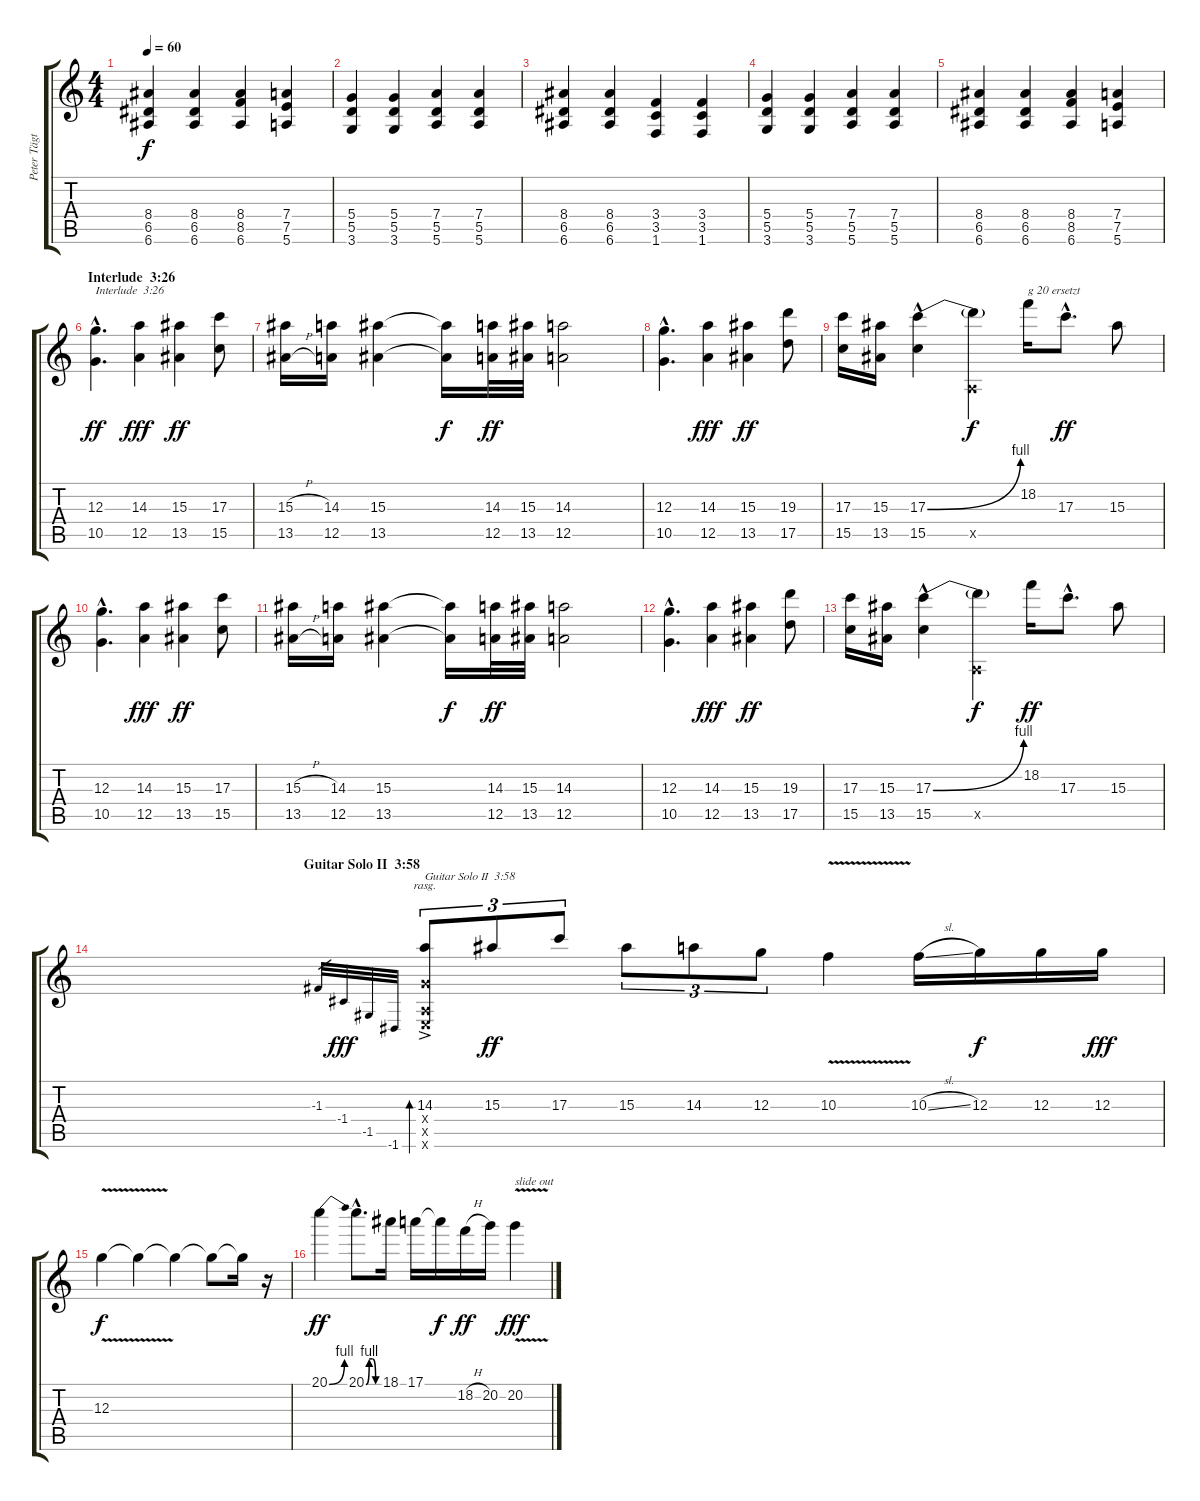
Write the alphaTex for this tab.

\track ("Peter Tägtgren (Verse + Solo)" "Peter Tägt") {instrument overdrivenguitar}
\staff {score tabs}
\tuning (E4 B3 G3 D3 A2 E2) {hide}
\ts (4 4)
\tempo 60
\clef g2
\ks c
(8.4 6.5 6.6).4{dy f} (8.4 6.5 6.6).4 (8.4 8.5 6.6).4 (7.4 7.5 5.6).4 |
(5.4 5.5 3.6).4 (5.4 5.5 3.6).4 (7.4 5.5 5.6).4 (7.4 5.5 5.6).4 |
(8.4 6.5 6.6).4 (8.4 6.5 6.6).4 (3.4 3.5 1.6).4 (3.4 3.5 1.6).4 |
(5.4 5.5 3.6).4 (5.4 5.5 3.6).4 (7.4 5.5 5.6).4 (7.4 5.5 5.6).4 |
(8.4 6.5 6.6).4 (8.4 6.5 6.6).4 (8.4 8.5 6.6).4 (7.4 7.5 5.6).4 |
\section ("" "Interlude  3:26")
(12.3{hac} 10.5{hac}).4{d txt "Interlude  3:26" dy ff volume 15} (14.3 12.5).4{dy fff} (15.3 13.5).4{dy ff} (17.3 15.5).8 |
(15.3{h} 13.5{h}).16 (14.3 12.5).16 (15.3 13.5).4 (15.3{t} 13.5{t}).16{dy f} (14.3 12.5).32{dy ff} (15.3 13.5).32 (14.3 12.5).2 |
(12.3{hac} 10.5{hac}).4{d} (14.3 12.5).4{dy fff} (15.3 13.5).4{dy ff} (19.3 17.5).8 |
(17.3 15.5).16 (15.3 13.5).16 (17.3{be (bend 0 0 60 4)} 15.5{hac}).4 (17.3{t} 0.5{x}).4{dy f} 18.2.16{txt "g 20 ersetzt"} 17.3{hac}.8{d dy ff} 15.3.8 |
(12.3{hac} 10.5{hac}).4{d} (14.3 12.5).4{dy fff} (15.3 13.5).4{dy ff} (17.3 15.5).8 |
(15.3{h} 13.5{h}).16 (14.3 12.5).16 (15.3 13.5).4 (15.3{t} 13.5{t}).16{dy f} (14.3 12.5).32{dy ff} (15.3 13.5).32 (14.3 12.5).2 |
(12.3{hac} 10.5{hac}).4{d} (14.3 12.5).4{dy fff} (15.3 13.5).4{dy ff} (19.3 17.5).8 |
(17.3 15.5).16 (15.3 13.5).16 (17.3{be (bend 0 0 60 4)} 15.5{hac}).4 (17.3{t} 0.5{x}).4{dy f} 18.2.16{dy ff} 17.3{hac}.8{d} 15.3.8 |
\section ("" "Guitar Solo II  3:58")
-1.3.32{gr} -1.4.32{gr dy fff} -1.5.32{gr} -1.6.32{gr} (14.3 5.4{ac x} 0.5{ac x} 0.6{ac x}).8{tu (3 2) bd 30 rasg ii txt "Guitar Solo II  3:58"} 15.3.8{tu (3 2) dy ff} 17.3.8{tu (3 2)} 15.3.8{tu (3 2)} 14.3.8{tu (3 2)} 12.3.8{tu (3 2)} 10.3{v}.4 10.3{sl}.16 12.3.16{dy f} 12.3.16 12.3.16{dy fff} |
12.3{v}.4{dy f volume 13} 12.3{t}.4 12.3{t}.4 12.3{t}.8 12.3{t}.16 r.16 |
20.1{be (bend 0 0 60 4)}.4{dy ff} 20.1{be (custom 0 0 15 4 30 4 45 0 60 0) hac}.8{d} 18.1.16 17.1.16 17.1{t}.16{dy f} 18.2{h}.16{dy ff} 20.2.16 20.2{v}.4{txt "slide out" dy fff}
